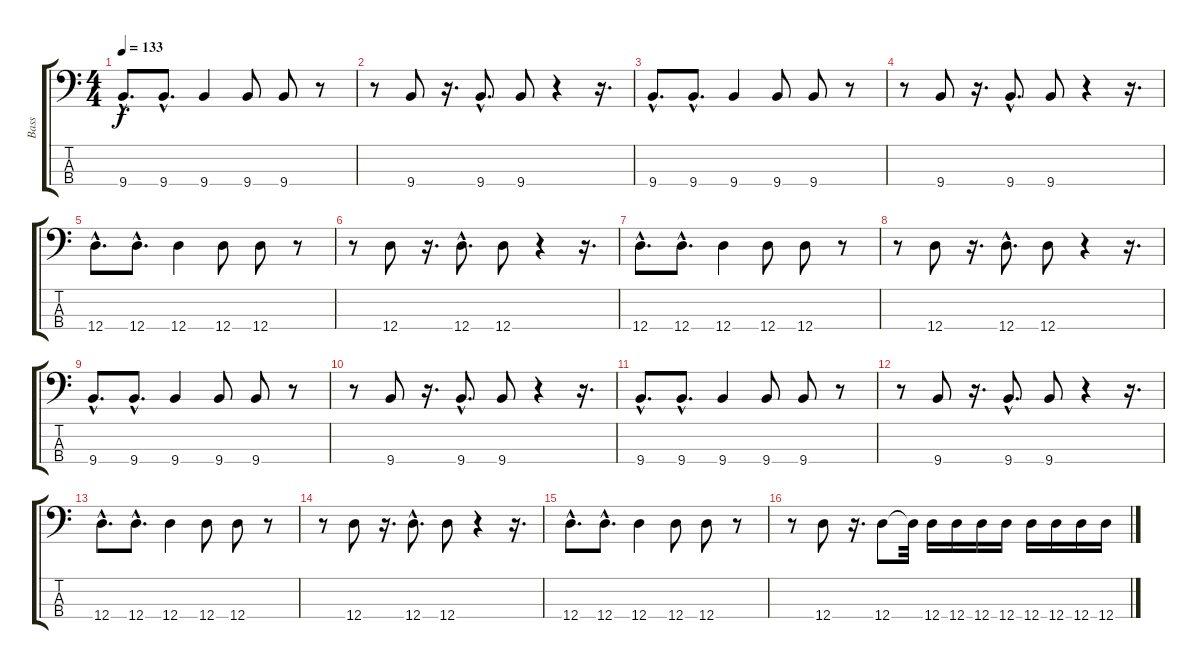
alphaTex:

\track ("Bass" "Bass") {instrument electricbassfinger}
\staff {score tabs}
\tuning (G2 D2 A1 D1) {hide}
\ts (4 4)
\tempo 133
\clef f4
\ks c
9.4{hac}.8{d dy f} 9.4{hac}.8{d} 9.4.4 9.4.8 9.4.8 r.8 |
r.8 9.4.8 r.16{d} 9.4{hac}.8{d} 9.4.8 r.4 r.16{d} |
9.4{hac}.8{d} 9.4{hac}.8{d} 9.4.4 9.4.8 9.4.8 r.8 |
r.8 9.4.8 r.16{d} 9.4{hac}.8{d} 9.4.8 r.4 r.16{d} |
12.4{hac}.8{d} 12.4{hac}.8{d} 12.4.4 12.4.8 12.4.8 r.8 |
r.8 12.4.8 r.16{d} 12.4{hac}.8{d} 12.4.8 r.4 r.16{d} |
12.4{hac}.8{d} 12.4{hac}.8{d} 12.4.4 12.4.8 12.4.8 r.8 |
r.8 12.4.8 r.16{d} 12.4{hac}.8{d} 12.4.8 r.4 r.16{d} |
9.4{hac}.8{d} 9.4{hac}.8{d} 9.4.4 9.4.8 9.4.8 r.8 |
r.8 9.4.8 r.16{d} 9.4{hac}.8{d} 9.4.8 r.4 r.16{d} |
9.4{hac}.8{d} 9.4{hac}.8{d} 9.4.4 9.4.8 9.4.8 r.8 |
r.8 9.4.8 r.16{d} 9.4{hac}.8{d} 9.4.8 r.4 r.16{d} |
12.4{hac}.8{d} 12.4{hac}.8{d} 12.4.4 12.4.8 12.4.8 r.8 |
r.8 12.4.8 r.16{d} 12.4{hac}.8{d} 12.4.8 r.4 r.16{d} |
12.4{hac}.8{d} 12.4{hac}.8{d} 12.4.4 12.4.8 12.4.8 r.8 |
r.8 12.4.8 r.16{d} 12.4.8 12.4{t}.32 12.4.16 12.4.16 12.4.16 12.4.16 12.4.16 12.4.16 12.4.16 12.4.16
